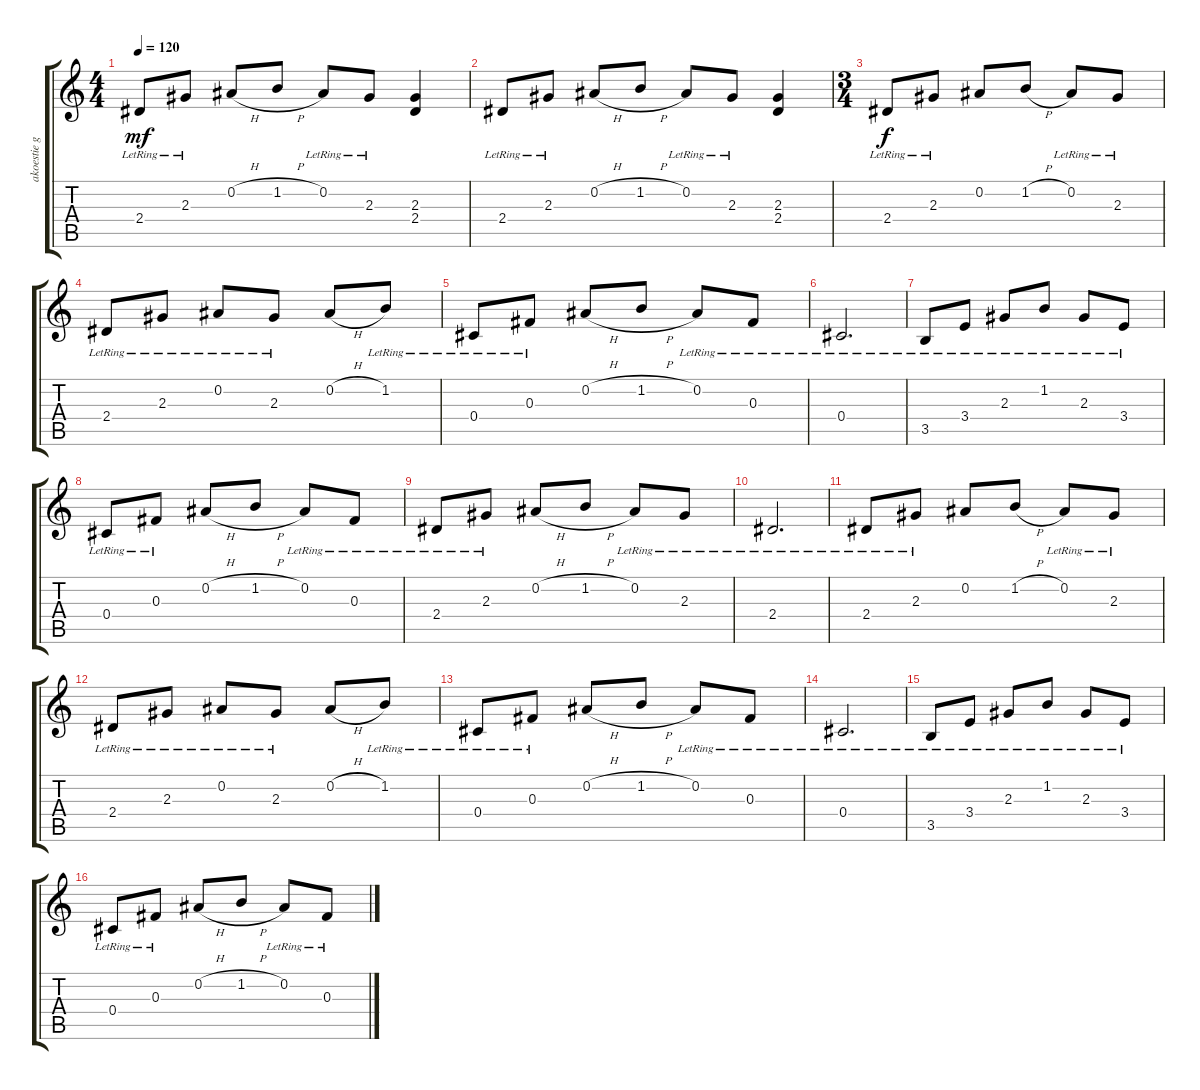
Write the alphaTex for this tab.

\track ("akoestie guitar" "akoestie g") {instrument acousticguitarsteel}
\staff {score tabs}
\tuning (Eb4 Bb3 Gb3 Db3 Ab2 Eb2) {hide}
\ts (4 4)
\tempo 120
\clef g2
\ks c
2.4{lr}.8{dy mf} 2.3{lr}.8 0.2{h}.8 1.2{h}.8 0.2{lr}.8 2.3{lr}.8 (2.3 2.4).4 |
2.4{lr}.8 2.3{lr}.8 0.2{h}.8 1.2{h}.8 0.2{lr}.8 2.3{lr}.8 (2.3 2.4).4 |
\ts (3 4)
2.4{lr}.8{dy f} 2.3{lr}.8 0.2.8 1.2{h}.8 0.2{lr}.8 2.3{lr}.8 |
2.4{lr}.8 2.3{lr}.8 0.2{lr}.8 2.3{lr}.8 0.2{h}.8 1.2{lr}.8 |
0.4{lr}.8 0.3{lr}.8 0.2{h}.8 1.2{h}.8 0.2{lr}.8 0.3{lr}.8 |
0.4{lr}.2{d} |
3.5{lr}.8 3.4{lr}.8 2.3{lr}.8 1.2{lr}.8 2.3{lr}.8 3.4{lr}.8 |
0.4{lr}.8 0.3{lr}.8 0.2{h}.8 1.2{h}.8 0.2{lr}.8 0.3{lr}.8 |
2.4{lr}.8 2.3{lr}.8 0.2{h}.8 1.2{h}.8 0.2{lr}.8 2.3{lr}.8 |
2.4{lr}.2{d} |
2.4{lr}.8 2.3{lr}.8 0.2.8 1.2{h}.8 0.2{lr}.8 2.3{lr}.8 |
2.4{lr}.8 2.3{lr}.8 0.2{lr}.8 2.3{lr}.8 0.2{h}.8 1.2{lr}.8 |
0.4{lr}.8 0.3{lr}.8 0.2{h}.8 1.2{h}.8 0.2{lr}.8 0.3{lr}.8 |
0.4{lr}.2{d} |
3.5{lr}.8 3.4{lr}.8 2.3{lr}.8 1.2{lr}.8 2.3{lr}.8 3.4{lr}.8 |
0.4{lr}.8 0.3{lr}.8 0.2{h}.8 1.2{h}.8 0.2{lr}.8 0.3{lr}.8
